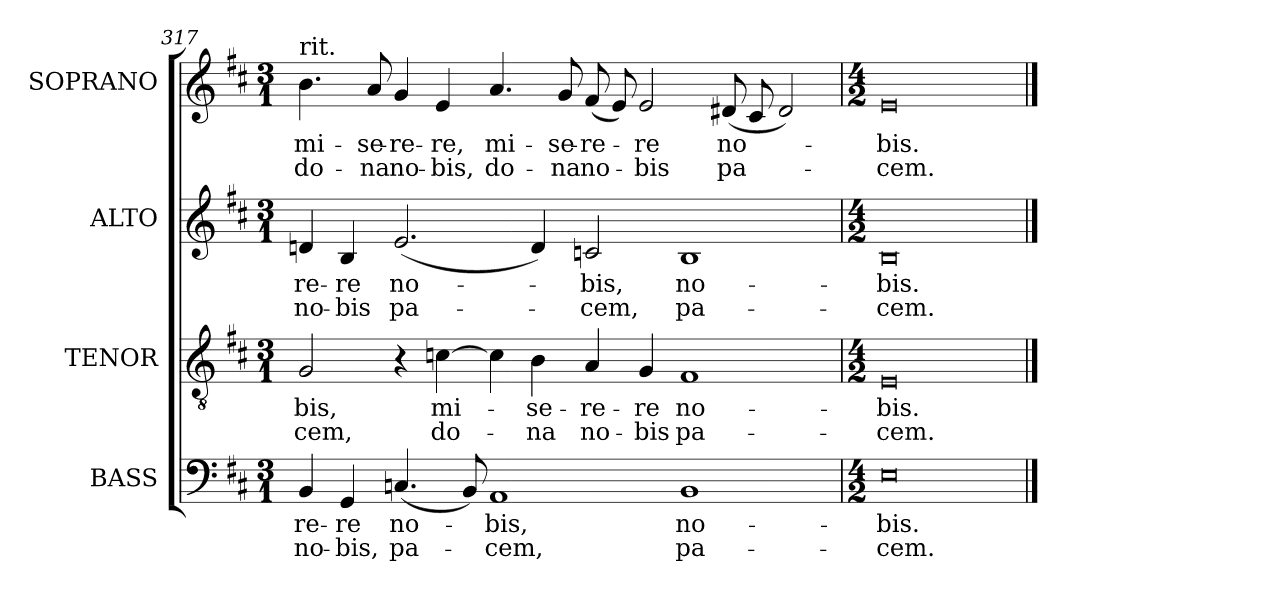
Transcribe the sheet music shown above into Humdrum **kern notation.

**kern	**text	**text	**kern	**text	**text	**kern	**text	**text	**kern	**text	**text
*part4	*part4	*part4	*part3	*part3	*part3	*part2	*part2	*part2	*part1	*part1	*part1
*staff4	*staff4	*staff4	*staff3	*staff3	*staff3	*staff2	*staff2	*staff2	*staff1	*staff1	*staff1
*I"BASS	*	*	*I"TENOR	*	*	*I"ALTO	*	*	*I"SOPRANO	*	*
*I'B.	*	*	*I'T.	*	*	*I'A.	*	*	*I'S.	*	*
*clefF4	*	*	*clefGv2	*	*	*clefG2	*	*	*clefG2	*	*
*	*	*	*ITrd7c12	*	*	*	*	*	*	*	*
*k[f#c#]	*	*	*k[f#c#]	*	*	*k[f#c#]	*	*	*k[f#c#]	*	*
*D:	*	*	*D:	*	*	*D:	*	*	*D:	*	*
*M3/1	*	*	*M3/1	*	*	*M3/1	*	*	*M3/1	*	*
=317	=317	=317	=317	=317	=317	=317	=317	=317	=317	=317	=317
!	!LO:LY:b:color=#000000	!LO:LY:b:color=#000000	!	!	!	!	!	!	!	!	!
!	!	!	!	!LO:LY:b:color=#000000	!LO:LY:b:color=#000000	!	!	!	!	!	!
!	!	!	!	!	!	!	!LO:LY:b:color=#000000	!LO:LY:b:color=#000000	!	!	!
!	!	!	!	!	!	!	!	!	!LO:TX:t=rit.	!	!
!	!	!	!	!	!	!	!	!	!	!LO:LY:b:color=#000000	!LO:LY:b:color=#000000
4BBi/	-re-	no-	2GGi/	-bis,	-cem,	4dni/	-re-	no-	4.bi\	mi-	do-
!	!LO:LY:b:color=#000000	!LO:LY:b:color=#000000	!	!	!	!	!	!	!	!	!
!	!	!	!	!	!	!	!LO:LY:b:color=#000000	!LO:LY:b:color=#000000	!	!	!
4GGi/	-re	-bis,	.	.	.	4Bi/	-re	-bis	.	.	.
!	!	!	!	!	!	!	!	!	!	!LO:LY:b:color=#000000	!LO:LY:b:color=#000000
.	.	.	.	.	.	.	.	.	8ai/	-se-	-na
!	!LO:LY:b:color=#000000	!LO:LY:b:color=#000000	!	!	!	!	!	!	!	!	!
!	!	!	!	!	!	!	!LO:LY:b:color=#000000	!LO:LY:b:color=#000000	!	!	!
!	!	!	!	!	!	!	!	!	!	!LO:LY:b:color=#000000	!LO:LY:b:color=#000000
(4.Cni/	no-	pa-	4r	.	.	(2.ei/	no-	pa-	4gi/	-re-	no-
!	!	!	!	!LO:LY:b:color=#000000	!LO:LY:b:color=#000000	!	!	!	!	!	!
!	!	!	!	!	!	!	!	!	!	!LO:LY:b:color=#000000	!LO:LY:b:color=#000000
.	.	.	[4Cni\	mi-	do-	.	.	.	4ei/	-re,	-bis,
8BBi/)	.	.	.	.	.	.	.	.	.	.	.
!	!LO:LY:b:color=#000000	!LO:LY:b:color=#000000	!	!	!	!	!	!	!	!	!
!	!	!	!	!	!	!	!	!	!	!LO:LY:b:color=#000000	!LO:LY:b:color=#000000
1AAi	-bis,	-cem,	4Ci\]	.	.	.	.	.	4.ai/	mi-	do-
!	!	!	!	!LO:LY:b:color=#000000	!LO:LY:b:color=#000000	!	!	!	!	!	!
.	.	.	4BBi\	-se-	-na	4di/)	.	.	.	.	.
!	!	!	!	!	!	!	!	!	!	!LO:LY:b:color=#000000	!LO:LY:b:color=#000000
.	.	.	.	.	.	.	.	.	8gi/	-se-	-na
!	!	!	!	!LO:LY:b:color=#000000	!LO:LY:b:color=#000000	!	!	!	!	!	!
!	!	!	!	!	!	!	!LO:LY:b:color=#000000	!LO:LY:b:color=#000000	!	!	!
!	!	!	!	!	!	!	!	!	!	!LO:LY:b:color=#000000	!LO:LY:b:color=#000000
.	.	.	4AAi/	-re-	no-	2cni/	-bis,	-cem,	(8f#i/	-re-	no-
.	.	.	.	.	.	.	.	.	8ei/)	.	.
!	!	!	!	!LO:LY:b:color=#000000	!LO:LY:b:color=#000000	!	!	!	!	!	!
!	!	!	!	!	!	!	!	!	!	!LO:LY:b:color=#000000	!LO:LY:b:color=#000000
.	.	.	4GGi/	-re	-bis	.	.	.	2ei/	-re	-bis
!	!LO:LY:b:color=#000000	!LO:LY:b:color=#000000	!	!	!	!	!	!	!	!	!
!	!	!	!	!LO:LY:b:color=#000000	!LO:LY:b:color=#000000	!	!	!	!	!	!
!	!	!	!	!	!	!	!LO:LY:b:color=#000000	!LO:LY:b:color=#000000	!	!	!
1BBi	no-	pa-	1FF#i	no-	pa-	1Bi	no-	pa-	.	.	.
!	!	!	!	!	!	!	!	!	!	!LO:LY:b:color=#000000	!LO:LY:b:color=#000000
.	.	.	.	.	.	.	.	.	(8d#Xi/	no-	pa-
.	.	.	.	.	.	.	.	.	8c#i/	.	.
.	.	.	.	.	.	.	.	.	2d#i/)	.	.
=318	=318	=318	=318	=318	=318	=318	=318	=318	=318	=318	=318
*M4/2	*	*	*M4/2	*	*	*M4/2	*	*	*M4/2	*	*
!	!LO:LY:b:color=#000000	!LO:LY:b:color=#000000	!	!	!	!	!	!	!	!	!
!	!	!	!	!LO:LY:b:color=#000000	!LO:LY:b:color=#000000	!	!	!	!	!	!
!	!	!	!	!	!	!	!LO:LY:b:color=#000000	!LO:LY:b:color=#000000	!	!	!
!	!	!	!	!	!	!	!	!	!	!LO:LY:b:color=#000000	!LO:LY:b:color=#000000
0Ei	-bis.	-cem.	0EEi	-bis.	-cem.	0Bi	-bis.	-cem.	0ei	-bis.	-cem.
==	==	==	==	==	==	==	==	==	==	==	==
*-	*-	*-	*-	*-	*-	*-	*-	*-	*-	*-	*-
